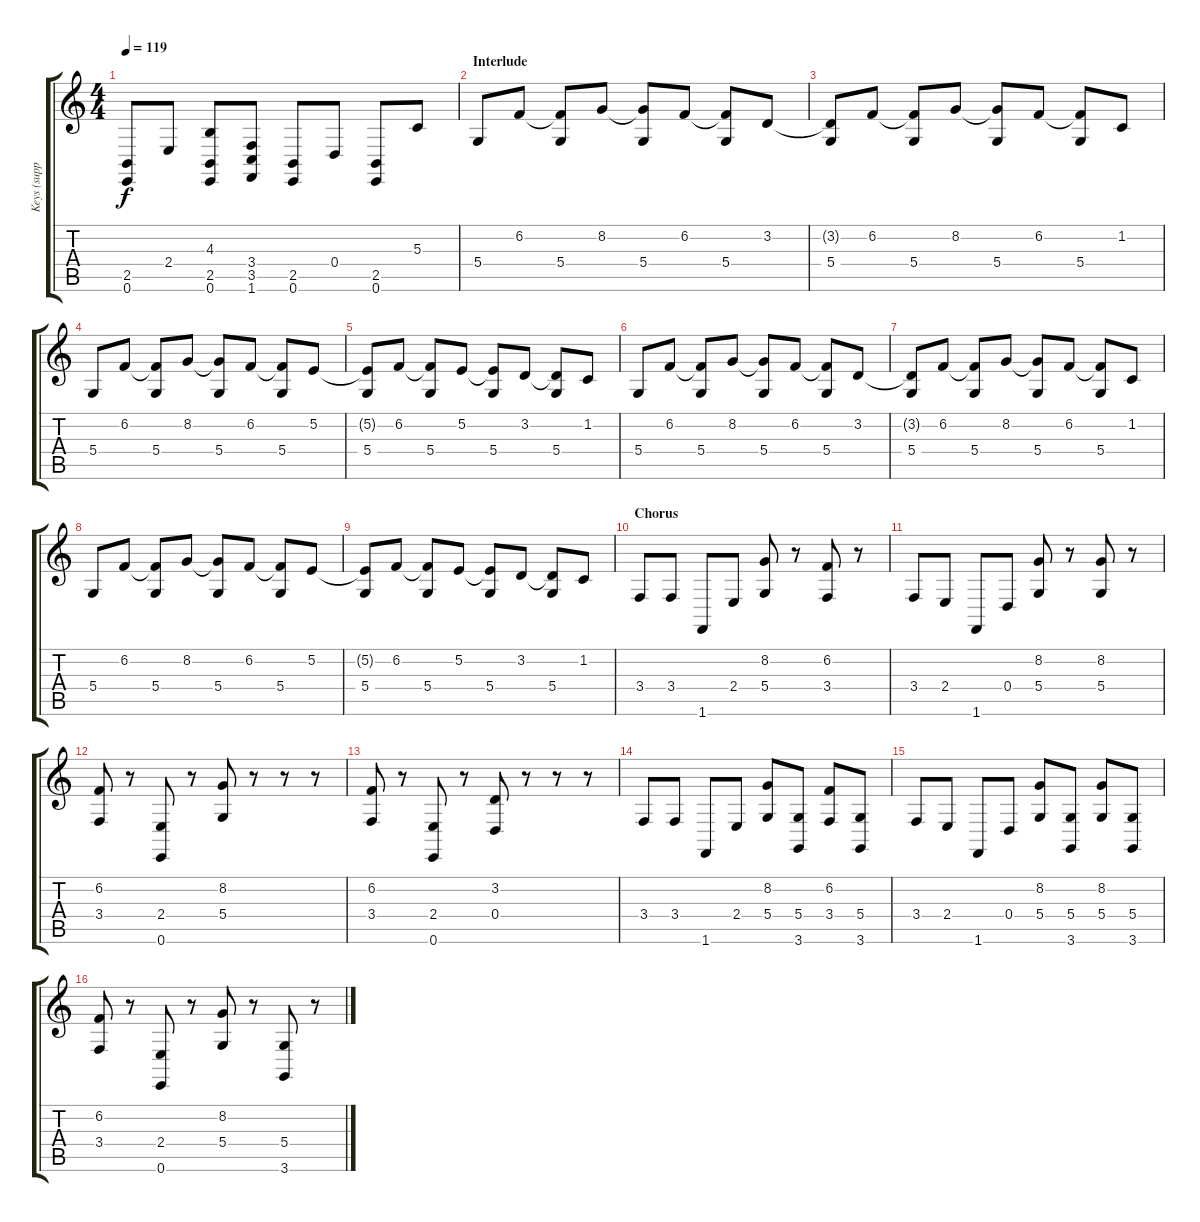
\track ("Keys (support/background)" "Keys (supp") {instrument drawbarorgan}
\staff {score tabs}
\tuning (E4 B3 G3 D3 A2 E2) {hide}
\ts (4 4)
\tempo 119
\clef g2
\ks c
(2.5 0.6).8{dy f} 2.4.8 (4.3 2.5 0.6).8 (3.4 3.5 1.6).8 (2.5 0.6).8 0.4.8 (2.5 0.6).8 5.3.8 |
\section ("" "Interlude")
5.4.8 6.2.8 (6.2{t} 5.4).8 8.2.8 (8.2{t} 5.4).8 6.2.8 (6.2{t} 5.4).8 3.2.8 |
(3.2{t} 5.4).8 6.2.8 (6.2{t} 5.4).8 8.2.8 (8.2{t} 5.4).8 6.2.8 (6.2{t} 5.4).8 1.2.8 |
5.4.8 6.2.8 (6.2{t} 5.4).8 8.2.8 (8.2{t} 5.4).8 6.2.8 (6.2{t} 5.4).8 5.2.8 |
(5.2{t} 5.4).8 6.2.8 (6.2{t} 5.4).8 5.2.8 (5.2{t} 5.4).8 3.2.8 (3.2{t} 5.4).8 1.2.8 |
5.4.8 6.2.8 (6.2{t} 5.4).8 8.2.8 (8.2{t} 5.4).8 6.2.8 (6.2{t} 5.4).8 3.2.8 |
(3.2{t} 5.4).8 6.2.8 (6.2{t} 5.4).8 8.2.8 (8.2{t} 5.4).8 6.2.8 (6.2{t} 5.4).8 1.2.8 |
5.4.8 6.2.8 (6.2{t} 5.4).8 8.2.8 (8.2{t} 5.4).8 6.2.8 (6.2{t} 5.4).8 5.2.8 |
(5.2{t} 5.4).8 6.2.8 (6.2{t} 5.4).8 5.2.8 (5.2{t} 5.4).8 3.2.8 (3.2{t} 5.4).8 1.2.8 |
\section ("" "Chorus")
3.4.8 3.4.8 1.6.8 2.4.8 (8.2 5.4).8 r.8 (6.2 3.4).8 r.8 |
3.4.8 2.4.8 1.6.8 0.4.8 (8.2 5.4).8 r.8 (8.2 5.4).8 r.8 |
(6.2 3.4).8 r.8 (2.4 0.6).8 r.8 (8.2 5.4).8 r.8 r.8 r.8 |
(6.2 3.4).8 r.8 (2.4 0.6).8 r.8 (3.2 0.4).8 r.8 r.8 r.8 |
3.4.8 3.4.8 1.6.8 2.4.8 (8.2 5.4).8 (5.4 3.6).8 (6.2 3.4).8 (5.4 3.6).8 |
3.4.8 2.4.8 1.6.8 0.4.8 (8.2 5.4).8 (5.4 3.6).8 (8.2 5.4).8 (5.4 3.6).8 |
(6.2 3.4).8 r.8 (2.4 0.6).8 r.8 (8.2 5.4).8 r.8 (5.4 3.6).8 r.8
